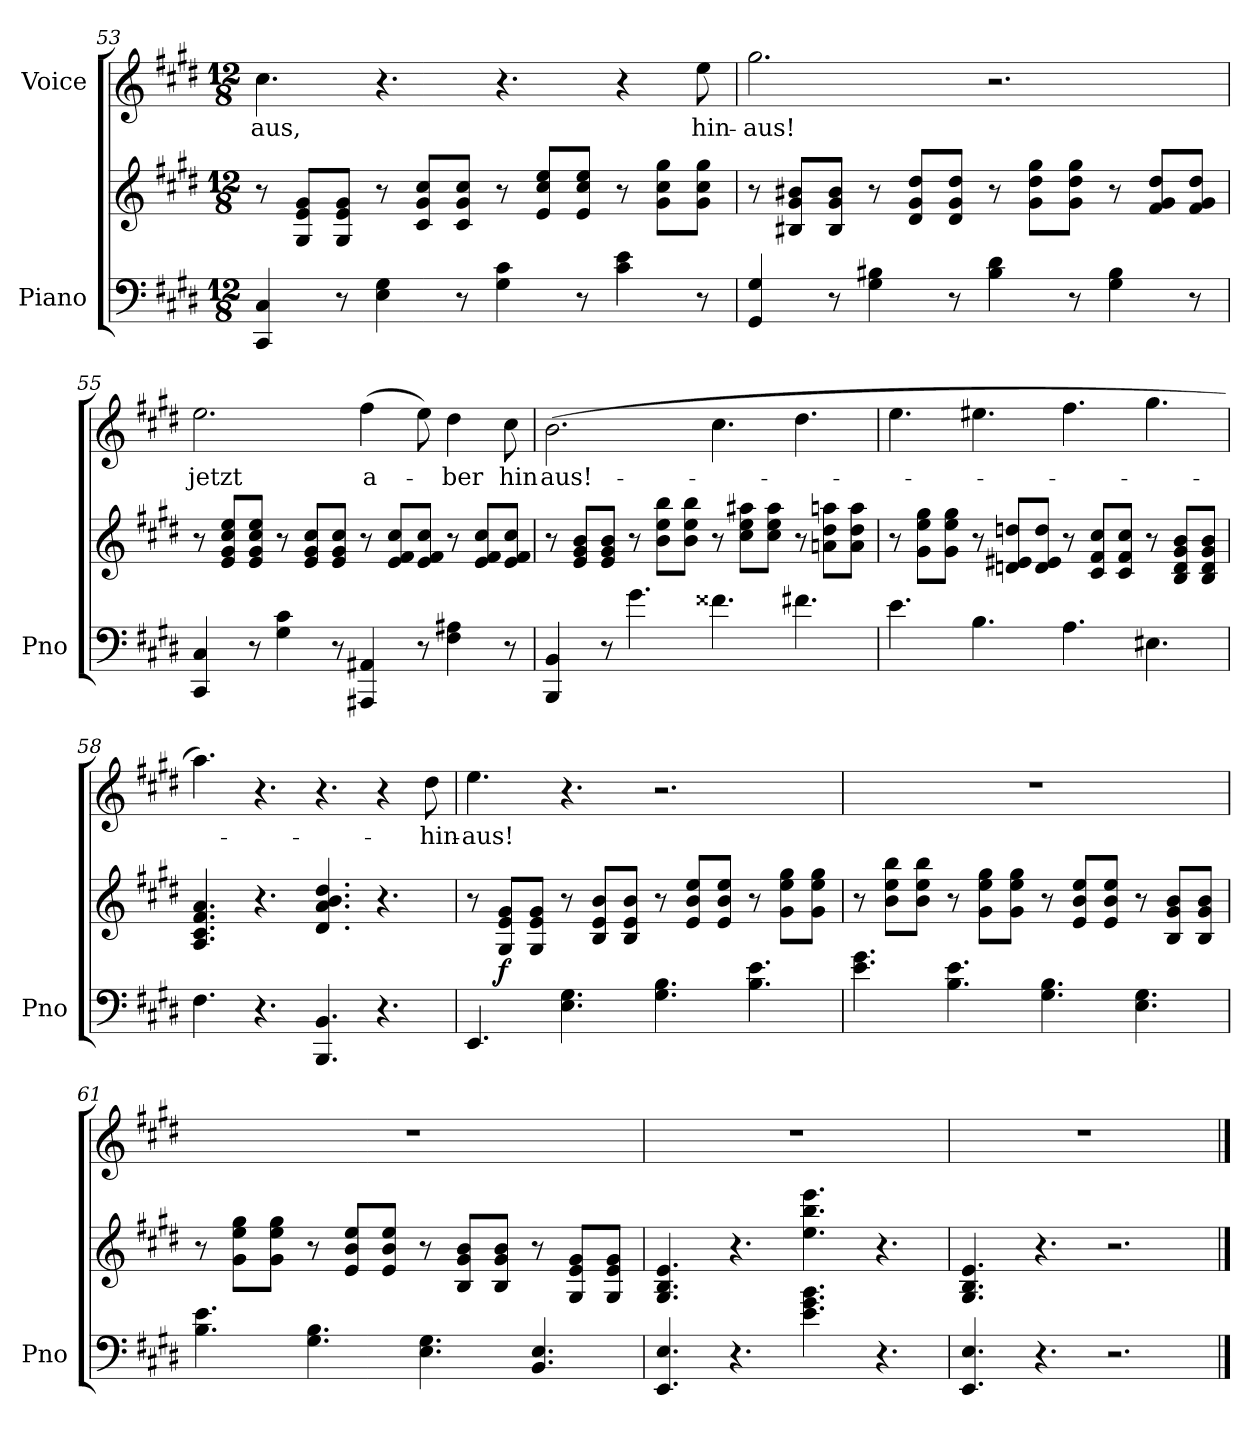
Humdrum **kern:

**kern	**kern	**dynam	**kern	**text
*part2	*part2	*part2	*part1	*part1
*staff3	*staff2	*staff2/3	*staff1	*staff1
*I"Piano	*	*	*I"Voice	*
*I'Pno	*	*	*	*
!!LO:LB:g=z
*clefF4	*clefG2	*	*clefG2	*
*k[f#c#g#d#]	*k[f#c#g#d#]	*	*k[f#c#g#d#]	*
*M12/8	*M12/8	*	*M12/8	*
=53	=53	=53	=53	=53
!	!	!	!	!LO:LY:b
4CC#/ 4C#/	8r	.	4.cc#\	-aus,
.	8G#/ 8e/ 8g#/L	.	.	.
8r	8G#/ 8e/ 8g#/J	.	.	.
4E\ 4G#\	8r	.	4.r	.
.	8c#/ 8g#/ 8cc#/L	.	.	.
8r	8c#/ 8g#/ 8cc#/J	.	.	.
4G#\ 4c#\	8r	.	4.r	.
.	8e/ 8cc#/ 8ee/L	.	.	.
8r	8e/ 8cc#/ 8ee/J	.	.	.
4c#\ 4e\	8r	.	4r	.
.	8g#\ 8cc#\ 8gg#\L	.	.	.
!	!	!	!	!LO:LY:b
8r	8g#\ 8cc#\ 8gg#\J	.	8ee\	hin-
=54	=54	=54	=54	=54
!	!	!	!	!LO:LY:b
4GG#/ 4G#/	8r	.	2.gg#\	-aus!
.	8B#X/ 8g#/ 8b#X/L	.	.	.
8r	8B#/ 8g#/ 8b#/J	.	.	.
4G#\ 4B#X\	8r	.	.	.
.	8d#/ 8g#/ 8dd#/L	.	.	.
8r	8d#/ 8g#/ 8dd#/J	.	.	.
4B#\ 4d#\	8r	.	2.r	.
.	8g#\ 8dd#\ 8gg#\L	.	.	.
8r	8g#\ 8dd#\ 8gg#\J	.	.	.
4G#\ 4B#\	8r	.	.	.
.	8f#/ 8g#/ 8dd#/L	.	.	.
8r	8f#/ 8g#/ 8dd#/J	.	.	.
!!LO:PB:g=z
=55	=55	=55	=55	=55
!	!	!	!	!LO:LY:b
4CC#/ 4C#/	8r	.	2.ee\	jetzt
.	8e/ 8g#/ 8cc#/ 8ee/L	.	.	.
8r	8e/ 8g#/ 8cc#/ 8ee/J	.	.	.
4G#\ 4c#\	8r	.	.	.
.	8e/ 8g#/ 8cc#/L	.	.	.
8r	8e/ 8g#/ 8cc#/J	.	.	.
!	!	!	!	!LO:LY:b
4AAA#X/ 4AA#X/	8r	.	(4ff#\	a-
.	8e/ 8f#/ 8cc#/L	.	.	.
8r	8e/ 8f#/ 8cc#/J	.	8ee\)	.
!	!	!	!	!LO:LY:b
4F#\ 4A#X\	8r	.	4dd#\	-ber
.	8e/ 8f#/ 8cc#/L	.	.	.
!	!	!	!	!LO:LY:b
8r	8e/ 8f#/ 8cc#/J	.	8cc#\	hin
=56	=56	=56	=56	=56
!	!	!	!	!LO:LY:b
4BBB/ 4BB/	8r	.	(2.b\	-aus!-
.	8e/ 8g#/ 8b/L	.	.	.
8r	8e/ 8g#/ 8b/J	.	.	.
4.g#\	8r	.	.	.
.	8b\ 8ee\ 8bb\L	.	.	.
.	8b\ 8ee\ 8bb\J	.	.	.
4.f##X\	8r	.	4.cc#\	.
.	8cc#\ 8ee\ 8aa#X\L	.	.	.
.	8cc#\ 8ee\ 8aa#\J	.	.	.
4.f#X\	8r	.	4.dd#\	.
.	8an\ 8dd#\ 8aan\L	.	.	.
.	8a\ 8dd#\ 8aa\J	.	.	.
!!LO:LB:g=z
=57	=57	=57	=57	=57
4.e\	8r	.	4.ee\	.
.	8g#\ 8ee\ 8gg#\L	.	.	.
.	8g#\ 8ee\ 8gg#\J	.	.	.
4.B\	8r	.	4.ee#X\	.
.	8dn/ 8e#X/ 8ddn/L	.	.	.
.	8d/ 8e#/ 8dd/J	.	.	.
4.A\	8r	.	4.ff#\	.
.	8c#/ 8f#/ 8cc#/L	.	.	.
.	8c#/ 8f#/ 8cc#/J	.	.	.
4.E#X\	8r	.	4.gg#\	.
.	8B/ 8d/ 8g#/ 8b/L	.	.	.
.	8B/ 8d/ 8g#/ 8b/J	.	.	.
=58	=58	=58	=58	=58
4.F#\	4.A/ 4.c#/ 4.f#/ 4.a/	.	4.aa\)	.
4.r	4.r	.	4.r	.
4.BBB/ 4.BB/	4.d#/ 4.a/ 4.b/ 4.dd#/	.	4.r	.
4.r	4.r	.	4r	.
!	!	!	!	!LO:LY:b
.	.	.	8dd#\	hin-
=59	=59	=59	=59	=59
!	!	!	!	!LO:LY:b
4.EE/	8r	.	4.ee\	-aus!
!	!	!LO:DY:b	!	!
.	8G#/ 8e/ 8g#/L	f	.	.
.	8G#/ 8e/ 8g#/J	.	.	.
4.E\ 4.G#\	8r	.	4.r	.
.	8B/ 8e/ 8b/L	.	.	.
.	8B/ 8e/ 8b/J	.	.	.
4.G#\ 4.B\	8r	.	2.r	.
.	8e/ 8b/ 8ee/L	.	.	.
.	8e/ 8b/ 8ee/J	.	.	.
4.B\ 4.e\	8r	.	.	.
.	8g#\ 8ee\ 8gg#\L	.	.	.
.	8g#\ 8ee\ 8gg#\J	.	.	.
!!LO:LB:g=z
=60	=60	=60	=60	=60
4.e\ 4.g#\	8r	.	1.r	.
.	8b\ 8ee\ 8bb\L	.	.	.
.	8b\ 8ee\ 8bb\J	.	.	.
4.B\ 4.e\	8r	.	.	.
.	8g#\ 8ee\ 8gg#\L	.	.	.
.	8g#\ 8ee\ 8gg#\J	.	.	.
4.G#\ 4.B\	8r	.	.	.
.	8e/ 8b/ 8ee/L	.	.	.
.	8e/ 8b/ 8ee/J	.	.	.
4.E\ 4.G#\	8r	.	.	.
.	8B/ 8g#/ 8b/L	.	.	.
.	8B/ 8g#/ 8b/J	.	.	.
=61	=61	=61	=61	=61
4.B\ 4.e\	8r	.	1.r	.
.	8g#\ 8ee\ 8gg#\L	.	.	.
.	8g#\ 8ee\ 8gg#\J	.	.	.
4.G#\ 4.B\	8r	.	.	.
.	8e/ 8b/ 8ee/L	.	.	.
.	8e/ 8b/ 8ee/J	.	.	.
4.E\ 4.G#\	8r	.	.	.
.	8B/ 8g#/ 8b/L	.	.	.
.	8B/ 8g#/ 8b/J	.	.	.
4.BB/ 4.E/	8r	.	.	.
.	8G#/ 8e/ 8g#/L	.	.	.
.	8G#/ 8e/ 8g#/J	.	.	.
=62	=62	=62	=62	=62
4.EE/ 4.E/	4.G#/ 4.B/ 4.e/	.	1.r	.
4.r	4.r	.	.	.
4.e\ 4.g#\ 4.b\	4.ee\ 4.bb\ 4.eee\	.	.	.
4.r	4.r	.	.	.
!!LO:LB:g=z
=63	=63	=63	=63	=63
4.EE/ 4.E/	4.G#/ 4.B/ 4.e/	.	1.r	.
4.r	4.r	.	.	.
2.r	2.r	.	.	.
==	==	==	==	==
*-	*-	*-	*-	*-
